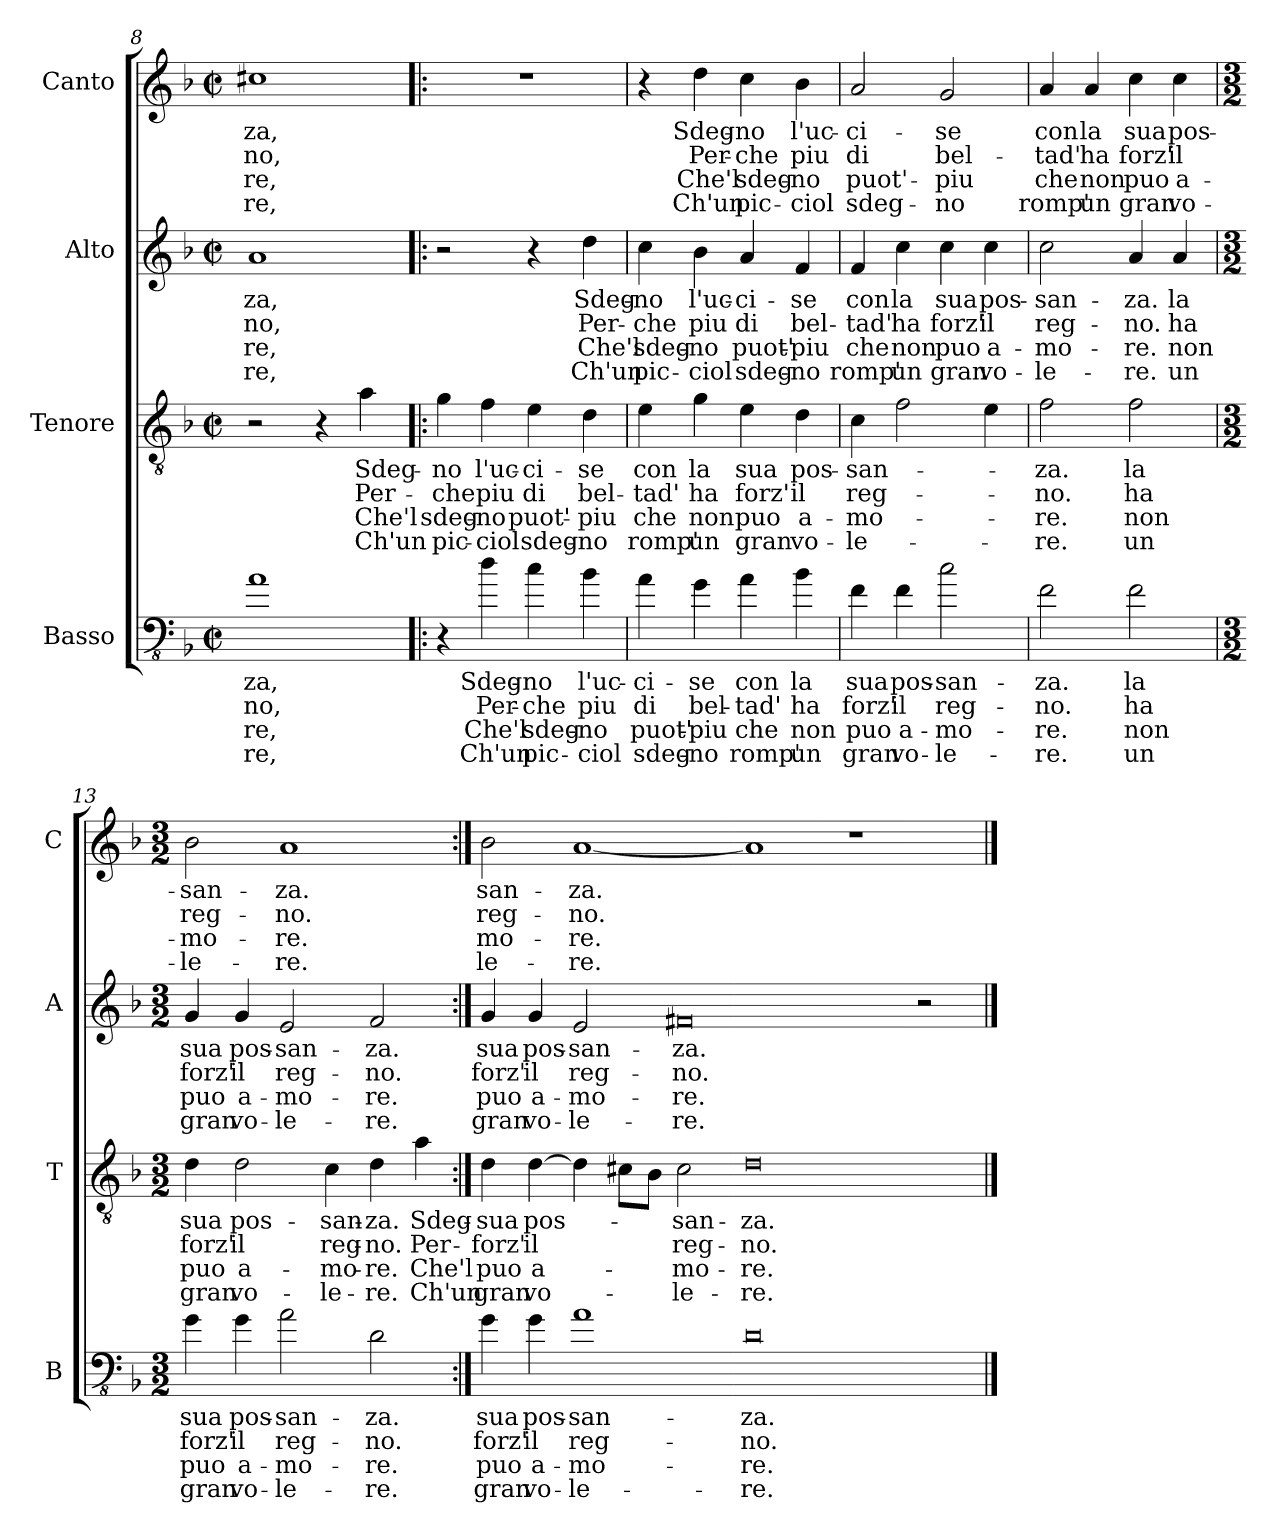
**kern	**text	**text	**text	**text	**kern	**text	**text	**text	**text	**kern	**text	**text	**text	**text	**kern	**text	**text	**text	**text
*part4	*part4	*part4	*part4	*part4	*part3	*part3	*part3	*part3	*part3	*part2	*part2	*part2	*part2	*part2	*part1	*part1	*part1	*part1	*part1
*staff4	*staff4	*staff4	*staff4	*staff4	*staff3	*staff3	*staff3	*staff3	*staff3	*staff2	*staff2	*staff2	*staff2	*staff2	*staff1	*staff1	*staff1	*staff1	*staff1
*I"Basso	*	*	*	*	*I"Tenore	*	*	*	*	*I"Alto	*	*	*	*	*I"Canto	*	*	*	*
*I'B	*	*	*	*	*I'T	*	*	*	*	*I'A	*	*	*	*	*I'C	*	*	*	*
*clefFv4	*	*	*	*	*clefGv2	*	*	*	*	*clefG2	*	*	*	*	*clefG2	*	*	*	*
*k[b-]	*	*	*	*	*k[b-]	*	*	*	*	*k[b-]	*	*	*	*	*k[b-]	*	*	*	*
*F:	*	*	*	*	*F:	*	*	*	*	*F:	*	*	*	*	*F:	*	*	*	*
*M2/2	*	*	*	*	*M2/2	*	*	*	*	*M2/2	*	*	*	*	*M2/2	*	*	*	*
*met(c|)	*	*	*	*	*met(c|)	*	*	*	*	*met(c|)	*	*	*	*	*met(c|)	*	*	*	*
=8	=8	=8	=8	=8	=8	=8	=8	=8	=8	=8	=8	=8	=8	=8	=8	=8	=8	=8	=8
1A	-za,	-no,	-re,	-re,	2r	.	.	.	.	1a	-za,	-no,	-re,	-re,	1cc#X	-za,	-no,	-re,	-re,
.	.	.	.	.	4r	.	.	.	.	.	.	.	.	.	.	.	.	.	.
.	.	.	.	.	4a\	Sdeg-	Per-	Che'l	Ch'un	.	.	.	.	.	.	.	.	.	.
=9!|:	=9!|:	=9!|:	=9!|:	=9!|:	=9!|:	=9!|:	=9!|:	=9!|:	=9!|:	=9!|:	=9!|:	=9!|:	=9!|:	=9!|:	=9!|:	=9!|:	=9!|:	=9!|:	=9!|:
4r	.	.	.	.	4g\	-no	-che	sdeg-	pic-	2r	.	.	.	.	1r	.	.	.	.
4d\	Sdeg-	Per-	Che'l	Ch'un	4f\	l'uc-	piu	-no	-ciol	.	.	.	.	.	.	.	.	.	.
4c\	-no	-che	sdeg-	pic-	4e\	-ci-	di	puot'-	sdeg-	4r	.	.	.	.	.	.	.	.	.
4B-\	l'uc-	piu	-no	-ciol	4d\	-se	bel-	-piu	-no	4dd\	Sdeg-	Per-	Che'l	Ch'un	.	.	.	.	.
=10	=10	=10	=10	=10	=10	=10	=10	=10	=10	=10	=10	=10	=10	=10	=10	=10	=10	=10	=10
4A\	-ci-	di	puot'-	sdeg-	4e\	con	-tad'	che	romp'	4cc\	-no	-che	sdeg-	pic-	4r	.	.	.	.
4G\	-se	bel-	-piu	-no	4g\	la	ha	non	un	4b-\	l'uc-	piu	-no	-ciol	4dd\	Sdeg-	Per-	Che'l	Ch'un
4A\	con	-tad'	che	romp'	4e\	sua	forz'	puo	gran	4a/	-ci-	di	puot'-	sdeg-	4cc\	-no	-che	sdeg-	pic-
4B-\	la	ha	non	un	4d\	pos-	il	a-	vo-	4f/	-se	bel-	-piu	-no	4b-\	l'uc-	piu	-no	-ciol
!!LO:LB:g=z
=11	=11	=11	=11	=11	=11	=11	=11	=11	=11	=11	=11	=11	=11	=11	=11	=11	=11	=11	=11
4F\	sua	forz'	puo	gran	4c\	-san-	reg-	-mo-	-le-	4f/	con	-tad'	che	romp'	2a/	-ci-	di	puot'-	sdeg-
4F\	pos-	il	a-	vo-	2f\	.	.	.	.	4cc\	la	ha	non	un	.	.	.	.	.
2c\	-san-	reg-	-mo-	-le-	.	.	.	.	.	4cc\	sua	forz'	puo	gran	2g/	-se	bel-	-piu	-no
.	.	.	.	.	4e\	.	.	.	.	4cc\	pos-	il	a-	vo-	.	.	.	.	.
=12	=12	=12	=12	=12	=12	=12	=12	=12	=12	=12	=12	=12	=12	=12	=12	=12	=12	=12	=12
2F\	-za.	-no.	-re.	-re.	2f\	-za.	-no.	-re.	-re.	2cc\	-san-	reg-	-mo-	-le-	4a/	con	-tad'	che	romp'
.	.	.	.	.	.	.	.	.	.	.	.	.	.	.	4a/	la	ha	non	un
2F\	la	ha	non	un	2f\	la	ha	non	un	4a/	-za.	-no.	-re.	-re.	4cc\	sua	forz'	puo	gran
.	.	.	.	.	.	.	.	.	.	4a/	la	ha	non	un	4cc\	pos-	il	a-	vo-
=13	=13	=13	=13	=13	=13	=13	=13	=13	=13	=13	=13	=13	=13	=13	=13	=13	=13	=13	=13
*M3/2	*	*	*	*	*M3/2	*	*	*	*	*M3/2	*	*	*	*	*M3/2	*	*	*	*
4G\	sua	forz'	puo	gran	4d\	sua	forz'	puo	gran	4g/	sua	forz'	puo	gran	2b-\	-san-	reg-	-mo-	-le-
4G\	pos-	il	a-	vo-	2d\	pos-	il	a-	vo-	4g/	pos-	il	a-	vo-	.	.	.	.	.
2A\	-san-	reg-	-mo-	-le-	.	.	.	.	.	2e/	-san-	reg-	-mo-	-le-	1a	-za.	-no.	-re.	-re.
.	.	.	.	.	4c\	-san-	reg-	-mo-	-le-	.	.	.	.	.	.	.	.	.	.
2D\	-za.	-no.	-re.	-re.	4d\	-za.	-no.	-re.	-re.	2f/	-za.	-no.	-re.	-re.	.	.	.	.	.
.	.	.	.	.	4a\	Sdeg-	Per-	Che'l	Ch'un	.	.	.	.	.	.	.	.	.	.
=14:|!	=14:|!	=14:|!	=14:|!	=14:|!	=14:|!	=14:|!	=14:|!	=14:|!	=14:|!	=14:|!	=14:|!	=14:|!	=14:|!	=14:|!	=14:|!	=14:|!	=14:|!	=14:|!	=14:|!
4G\	sua	forz'	puo	gran	4d\	-sua	forz'	puo	gran	4g/	sua	forz'	puo	gran	2b-\	san-	reg-	mo-	le-
4G\	pos-	il	a-	vo-	[4d\	pos-	il	a-	vo-	4g/	pos-	il	a-	vo-	.	.	.	.	.
1A	-san-	reg-	-mo-	-le-	4d\]	.	.	.	.	2e/	-san-	reg-	-mo-	-le-	[1a	-za.	-no.	-re.	-re.
.	.	.	.	.	8c#X\L	.	.	.	.	.	.	.	.	.	.	.	.	.	.
.	.	.	.	.	8B-\J	.	.	.	.	.	.	.	.	.	.	.	.	.	.
.	.	.	.	.	2c#\	-san-	reg-	-mo-	-le-	0f#X	-za.	-no.	-re.	-re.	.	.	.	.	.
0D	-za.	-no.	-re.	-re.	0d	-za.	-no.	-re.	-re.	.	.	.	.	.	1a]	.	.	.	.
.	.	.	.	.	.	.	.	.	.	.	.	.	.	.	1r	.	.	.	.
.	.	.	.	.	.	.	.	.	.	2r	.	.	.	.	.	.	.	.	.
==	==	==	==	==	==	==	==	==	==	==	==	==	==	==	==	==	==	==	==
*-	*-	*-	*-	*-	*-	*-	*-	*-	*-	*-	*-	*-	*-	*-	*-	*-	*-	*-	*-
